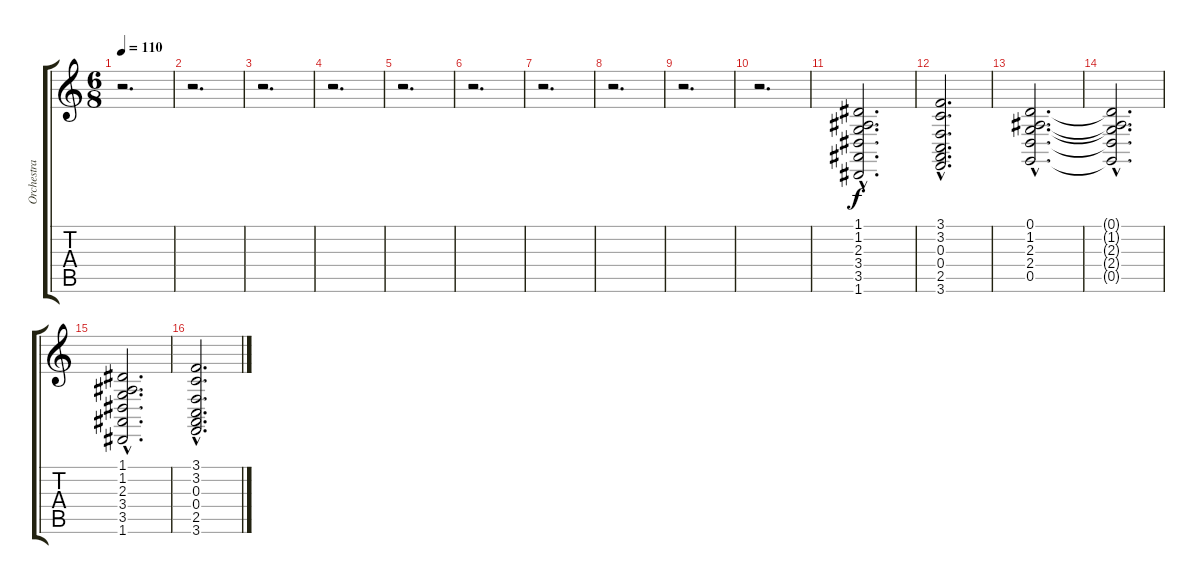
\track ("Orchestra" "Orchestra") {instrument stringensemble1}
\staff {score tabs}
\tuning (D4 A3 F3 C3 G2 D2) {hide}
\ts (6 8)
\tempo 110
\clef g2
\ks c
r.2{d dy f} |
r.2{d} |
r.2{d} |
r.2{d} |
r.2{d} |
r.2{d} |
r.2{d} |
r.2{d} |
r.2{d} |
r.2{d} |
(1.1{hac} 1.2{hac} 2.3{hac} 3.4{hac} 3.5{hac} 1.6{hac}).2{d} |
(3.1{hac} 3.2{hac} 0.3{hac} 0.4{hac} 2.5{hac} 3.6{hac}).2{d} |
(0.1{hac} 1.2{hac} 2.3{hac} 2.4{hac} 0.5{hac}).2{d} |
(0.1{hac t} 1.2{hac t} 2.3{hac t} 2.4{hac t} 0.5{hac t}).2{d} |
(1.1{hac} 1.2{hac} 2.3{hac} 3.4{hac} 3.5{hac} 1.6{hac}).2{d} |
(3.1{hac} 3.2{hac} 0.3{hac} 0.4{hac} 2.5{hac} 3.6{hac}).2{d}
